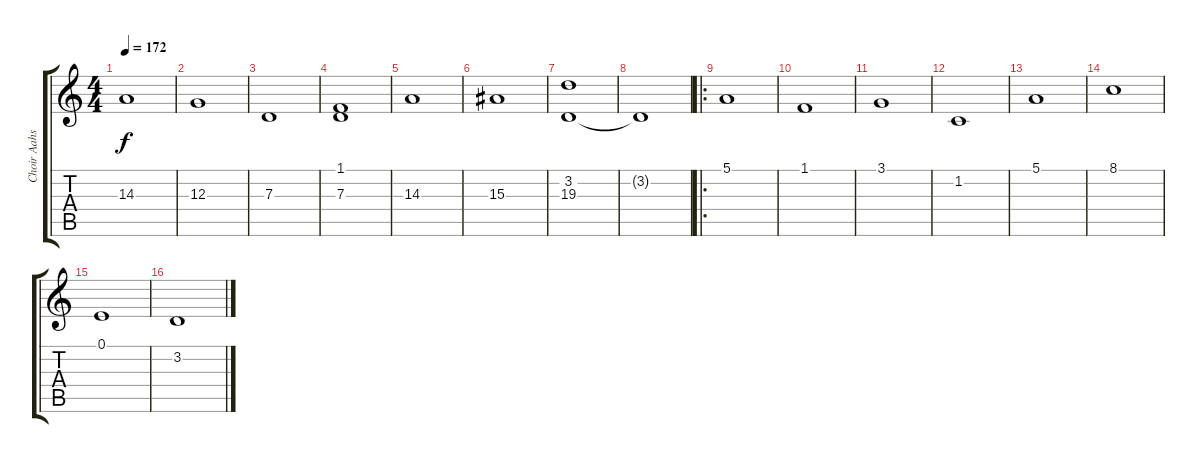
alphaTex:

\track ("Choir Aahs" "Choir Aahs") {instrument choiraahs}
\staff {score tabs}
\tuning (E4 B3 G3 D3 A2 E2) {hide}
\ts (4 4)
\tempo 172
\clef g2
\ks c
14.3.1{dy f} |
12.3.1 |
7.3.1 |
(1.1 7.3).1 |
14.3.1 |
15.3.1 |
(3.2 19.3).1 |
3.2{t}.1 |
\ro
5.1.1 |
1.1.1 |
3.1.1 |
1.2.1 |
5.1.1 |
8.1.1 |
0.1.1 |
3.2.1
